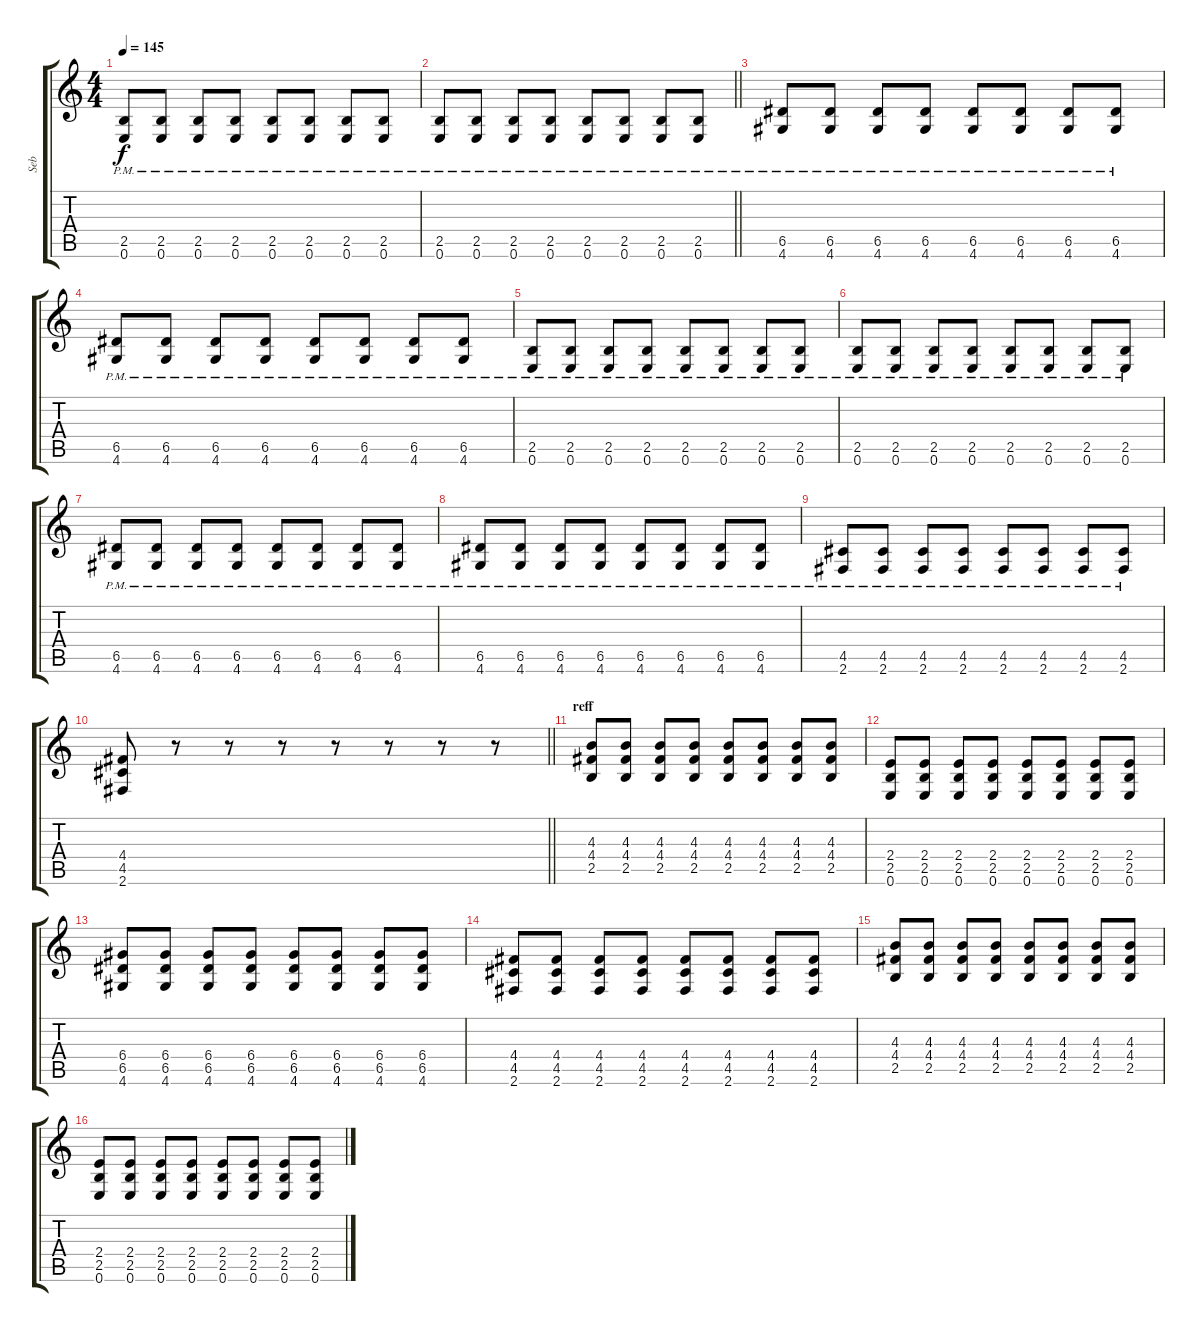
\track ("Seb" "Seb") {instrument distortionguitar bank 255}
\staff {score tabs}
\tuning (E4 B3 G3 D3 A2 E2) {hide}
\ts (4 4)
\tempo 145
\clef g2
\ks c
(2.5{pm} 0.6{pm}).8{dy f} (2.5{pm} 0.6{pm}).8 (2.5{pm} 0.6{pm}).8 (2.5{pm} 0.6{pm}).8 (2.5{pm} 0.6{pm}).8 (2.5{pm} 0.6{pm}).8 (2.5{pm} 0.6{pm}).8 (2.5{pm} 0.6{pm}).8 |
\barLineRight lightlight
(2.5{pm} 0.6{pm}).8 (2.5{pm} 0.6{pm}).8 (2.5{pm} 0.6{pm}).8 (2.5{pm} 0.6{pm}).8 (2.5{pm} 0.6{pm}).8 (2.5{pm} 0.6{pm}).8 (2.5{pm} 0.6{pm}).8 (2.5{pm} 0.6{pm}).8 |
(6.5{pm} 4.6{pm}).8 (6.5{pm} 4.6{pm}).8 (6.5{pm} 4.6{pm}).8 (6.5{pm} 4.6{pm}).8 (6.5{pm} 4.6{pm}).8 (6.5{pm} 4.6{pm}).8 (6.5{pm} 4.6{pm}).8 (6.5{pm} 4.6{pm}).8 |
(6.5{pm} 4.6{pm}).8 (6.5{pm} 4.6{pm}).8 (6.5{pm} 4.6{pm}).8 (6.5{pm} 4.6{pm}).8 (6.5{pm} 4.6{pm}).8 (6.5{pm} 4.6{pm}).8 (6.5{pm} 4.6{pm}).8 (6.5{pm} 4.6{pm}).8 |
(2.5{pm} 0.6{pm}).8 (2.5{pm} 0.6{pm}).8 (2.5{pm} 0.6{pm}).8 (2.5{pm} 0.6{pm}).8 (2.5{pm} 0.6{pm}).8 (2.5{pm} 0.6{pm}).8 (2.5{pm} 0.6{pm}).8 (2.5{pm} 0.6{pm}).8 |
(2.5{pm} 0.6{pm}).8 (2.5{pm} 0.6{pm}).8 (2.5{pm} 0.6{pm}).8 (2.5{pm} 0.6{pm}).8 (2.5{pm} 0.6{pm}).8 (2.5{pm} 0.6{pm}).8 (2.5{pm} 0.6{pm}).8 (2.5{pm} 0.6{pm}).8 |
(6.5{pm} 4.6{pm}).8 (6.5{pm} 4.6{pm}).8 (6.5{pm} 4.6{pm}).8 (6.5{pm} 4.6{pm}).8 (6.5{pm} 4.6{pm}).8 (6.5{pm} 4.6{pm}).8 (6.5{pm} 4.6{pm}).8 (6.5{pm} 4.6{pm}).8 |
(6.5{pm} 4.6{pm}).8 (6.5{pm} 4.6{pm}).8 (6.5{pm} 4.6{pm}).8 (6.5{pm} 4.6{pm}).8 (6.5{pm} 4.6{pm}).8 (6.5{pm} 4.6{pm}).8 (6.5{pm} 4.6{pm}).8 (6.5{pm} 4.6{pm}).8 |
(4.5{pm} 2.6{pm}).8 (4.5{pm} 2.6{pm}).8 (4.5{pm} 2.6{pm}).8 (4.5{pm} 2.6{pm}).8 (4.5{pm} 2.6{pm}).8 (4.5{pm} 2.6{pm}).8 (4.5{pm} 2.6{pm}).8 (4.5{pm} 2.6{pm}).8 |
\barLineRight lightlight
(4.4 4.5 2.6).8 r.8 r.8 r.8 r.8 r.8 r.8 r.8 |
\section ("" "reff")
(4.3 4.4 2.5).8 (4.3 4.4 2.5).8 (4.3 4.4 2.5).8 (4.3 4.4 2.5).8 (4.3 4.4 2.5).8 (4.3 4.4 2.5).8 (4.3 4.4 2.5).8 (4.3 4.4 2.5).8 |
(2.4 2.5 0.6).8 (2.4 2.5 0.6).8 (2.4 2.5 0.6).8 (2.4 2.5 0.6).8 (2.4 2.5 0.6).8 (2.4 2.5 0.6).8 (2.4 2.5 0.6).8 (2.4 2.5 0.6).8 |
(6.4 6.5 4.6).8 (6.4 6.5 4.6).8 (6.4 6.5 4.6).8 (6.4 6.5 4.6).8 (6.4 6.5 4.6).8 (6.4 6.5 4.6).8 (6.4 6.5 4.6).8 (6.4 6.5 4.6).8 |
(4.4 4.5 2.6).8 (4.4 4.5 2.6).8 (4.4 4.5 2.6).8 (4.4 4.5 2.6).8 (4.4 4.5 2.6).8 (4.4 4.5 2.6).8 (4.4 4.5 2.6).8 (4.4 4.5 2.6).8 |
(4.3 4.4 2.5).8 (4.3 4.4 2.5).8 (4.3 4.4 2.5).8 (4.3 4.4 2.5).8 (4.3 4.4 2.5).8 (4.3 4.4 2.5).8 (4.3 4.4 2.5).8 (4.3 4.4 2.5).8 |
(2.4 2.5 0.6).8 (2.4 2.5 0.6).8 (2.4 2.5 0.6).8 (2.4 2.5 0.6).8 (2.4 2.5 0.6).8 (2.4 2.5 0.6).8 (2.4 2.5 0.6).8 (2.4 2.5 0.6).8
